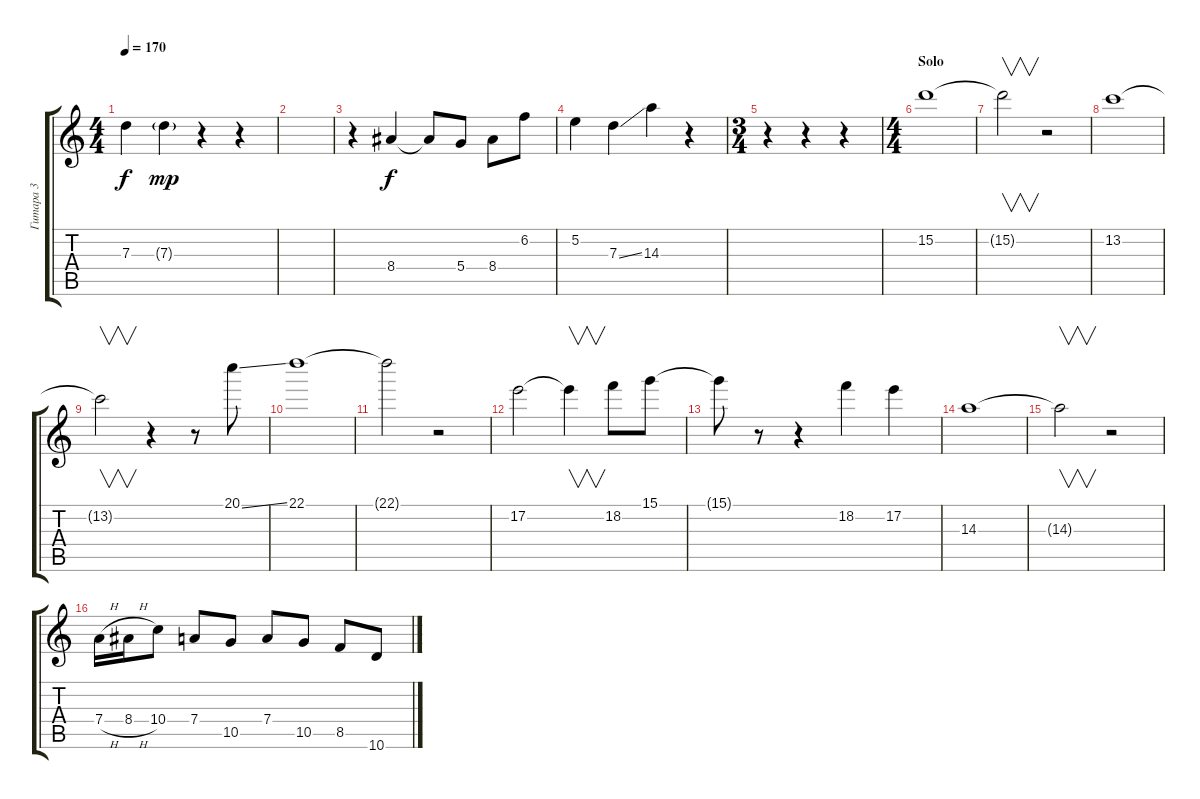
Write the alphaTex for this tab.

\track ("Гитара 3" "Гитара 3") {instrument distortionguitar}
\staff {score tabs}
\tuning (E4 B3 G3 D3 A2 E2) {hide}
\ts (4 4)
\tempo 170
\clef g2
\ks c
7.3.4{dy f} 7.3{g}.4{dy mp} r.4 r.4 |
|
r.4 8.4.4{dy f} 8.4{t}.8 5.4.8 8.4.8 6.2.8 |
5.2.4 7.3{ss}.4 14.3.4 r.4 |
\ts (3 4)
r.4 r.4 r.4 |
\ts (4 4)
\section ("" "Solo")
15.2.1 |
15.2{t}.2{v} r.2 |
13.2.1 |
13.2{t}.2{v} r.4 r.8 20.1{ss}.8 |
22.1.1 |
22.1{t}.2 r.2 |
17.2.2 17.2{t}.4{v} 18.2.8 15.1.8 |
15.1{t}.8 r.8 r.4 18.2.4 17.2.4 |
14.3.1 |
14.3{t}.2{v} r.2 |
7.4{h}.16{volume 12} 8.4{h}.16 10.4.8 7.4.8 10.5.8 7.4.8 10.5.8 8.5.8 10.6.8
